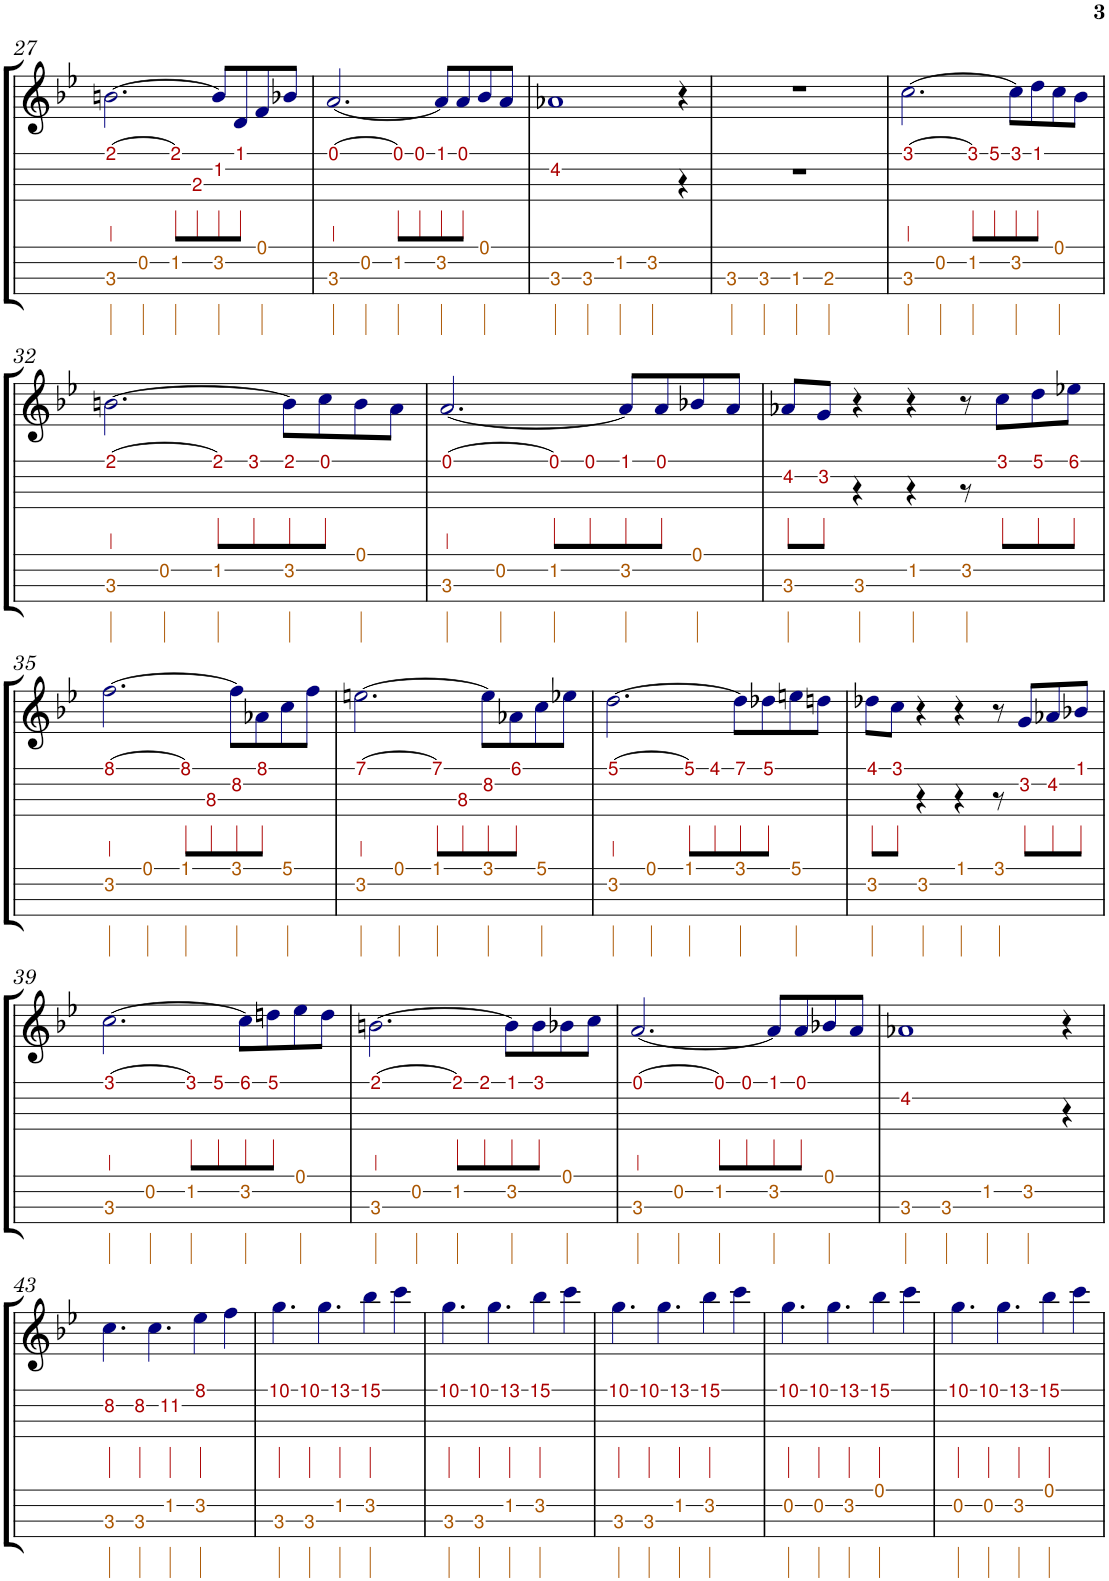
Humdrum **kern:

**kern	**kern	**kern
*part3	*part2	*part1
*staff3	*staff2	*staff1
*I"Bass Guitar	*I"Ukulele	*I"Mandolin
!!LO:PB:g=z
*	*	*clefG2
*k[b-e-]	*k[b-e-]	*k[b-e-]
*g:	*g:	*g:
*M5/4	*M5/4	*M5/4
=27	=27	=27
4CCi\	[2bj\	[2.bnZ\
4DDi\	.	.
4EE-i\	8bj\L]	.
.	8dj\	.
4FFi\	8fj\	8bZ/L]
.	8b-j\J	8dZ/
4GGi\	4ryy	8fZ/
.	.	8b-XZ/J
=28	=28	=28
4CCi\	[2aj\	[2.aZ/
4DDi\	.	.
4EE-i\	8aj\L]	.
.	8aj\	.
4FFi\	8b-j\	8aZ/L]
.	8aj\J	8aZ/
4GGi\	4ryy	8b-Z/
.	.	8aZ/J
=29	=29	=29
4CCi\	1a-j	1a-XZ
4CCi\	.	.
4EE-i\	.	.
4FFi\	.	.
4ryy	4r	4r
=30	=30	=30
4CCi\	4%5r	4%5r
4CCi\	.	.
4BBB-i\	.	.
4BBBi\	.	.
4ryy	.	.
=31	=31	=31
4CCi\	[2ccj\	[2.ccZ\
4DDi\	.	.
4EE-i\	8ccj\L]	.
.	8ddj\	.
4FFi\	8ccj\	8ccZ\L]
.	8b-j\J	8ddZ\
4GGi\	4ryy	8ccZ\
.	.	8b-Z\J
!!LO:LB:g=z
=32	=32	=32
4CCi\	[2bj\	[2.bnZ\
4DDi\	.	.
4EE-i\	8bj\L]	.
.	8ccj\	.
4FFi\	8bj\	8bZ\L]
.	8aj\J	8ccZ\
4GGi\	4ryy	8bZ\
.	.	8aZ\J
=33	=33	=33
4CCi\	[2aj\	[2.aZ/
4DDi\	.	.
4EE-i\	8aj\L]	.
.	8aj\	.
4FFi\	8b-j\	8aZ/L]
.	8aj\J	8aZ/
4GGi\	4ryy	8b-XZ/
.	.	8aZ/J
=34	=34	=34
4CCi\	8a-j\L	8a-XZ/L
.	8gj\J	8gZ/J
4CCi\	4r	4r
4EE-i\	4r	4r
4FFi\	8r	8r
.	8ccj\L	8ccZ\L
4ryy	8ddj\	8ddZ\
.	8ee-j\J	8ee-XZ\J
!!LO:LB:g=z
=35	=35	=35
4FFi\	[2ffj\	[2.ffZ\
4GGi\	.	.
4AA-i\	8ffj\L]	.
.	8a-j\	.
4BB-i\	8ccj\	8ffZ\L]
.	8ffj\J	8a-XZ\
4Ci\	4ryy	8ccZ\
.	.	8ffZ\J
=36	=36	=36
4FFi\	[2eej\	[2.eenZ\
4GGi\	.	.
4AA-i\	8eej\L]	.
.	8a-j\	.
4BB-i\	8ccj\	8eeZ\L]
.	8ee-j\J	8a-XZ\
4Ci\	4ryy	8ccZ\
.	.	8ee-XZ\J
=37	=37	=37
4FFi\	[2ddj\	[2.ddZ\
4GGi\	.	.
4AA-i\	8ddj\L]	.
.	8dd-j\	.
4BB-i\	8eej\	8ddZ\L]
.	8ddj\J	8dd-XZ\
4Ci\	4ryy	8eenZ\
.	.	8ddnZ\J
=38	=38	=38
4FFi\	8dd-j\L	8dd-XZ\L
.	8ccj\J	8ccZ\J
4FFi\	4r	4r
4AA-i\	4r	4r
4BB-i\	8r	8r
.	8gj\L	8gZ/L
4ryy	8a-j\	8a-XZ/
.	8b-j\J	8b-XZ/J
!!LO:LB:g=z
=39	=39	=39
4CCi\	[2ccj\	[2.ccZ\
4DDi\	.	.
4EE-i\	8ccj\L]	.
.	8ddj\	.
4FFi\	8ee-j\	8ccZ\L]
.	8ddj\J	8ddnZ\
4GGi\	4ryy	8ee-Z\
.	.	8ddZ\J
=40	=40	=40
4CCi\	[2bj\	[2.bnZ\
4DDi\	.	.
4EE-i\	8bj\L]	.
.	8bj\	.
4FFi\	8b-j\	8bZ\L]
.	8ccj\J	8bZ\
4GGi\	4ryy	8b-XZ\
.	.	8ccZ\J
=41	=41	=41
4CCi\	[2aj\	[2.aZ/
4DDi\	.	.
4EE-i\	8aj\L]	.
.	8aj\	.
4FFi\	8b-j\	8aZ/L]
.	8aj\J	8aZ/
4GGi\	4ryy	8b-XZ/
.	.	8aZ/J
=42	=42	=42
4CCi\	1a-j	1a-XZ
4CCi\	.	.
4EE-i\	.	.
4FFi\	.	.
4ryy	4r	4r
!!LO:LB:g=z
=43	=43	=43
4CCi\	4ccj\	4.ccZ\
4CCi\	4ccj\	.
.	.	4.ccZ\
4EE-i\	4ee-j\	.
4FFi\	4ffj\	4ee-Z\
4ryy	4ryy	4ffZ\
=44	=44	=44
4CCi\	4ggj\	4.ggZ\
4CCi\	4ggj\	.
.	.	4.ggZ\
4EE-i\	4bb-j\	.
4FFi\	4cccj\	4bb-Z\
4ryy	4ryy	4cccZ\
=45	=45	=45
4CCi\	4ggj\	4.ggZ\
4CCi\	4ggj\	.
.	.	4.ggZ\
4EE-i\	4bb-j\	.
4FFi\	4cccj\	4bb-Z\
4ryy	4ryy	4cccZ\
=46	=46	=46
4CCi\	4ggj\	4.ggZ\
4CCi\	4ggj\	.
.	.	4.ggZ\
4EE-i\	4bb-j\	.
4FFi\	4cccj\	4bb-Z\
4ryy	4ryy	4cccZ\
=47	=47	=47
4DDi\	4ggj\	4.ggZ\
4DDi\	4ggj\	.
.	.	4.ggZ\
4FFi\	4bb-j\	.
4GGi\	4cccj\	4bb-Z\
4ryy	4ryy	4cccZ\
=48	=48	=48
4DDi\	4ggj\	4.ggZ\
4DDi\	4ggj\	.
.	.	4.ggZ\
4FFi\	4bb-j\	.
4GGi\	4cccj\	4bb-Z\
4ryy	4ryy	4cccZ\
=	=	=
*-	*-	*-
